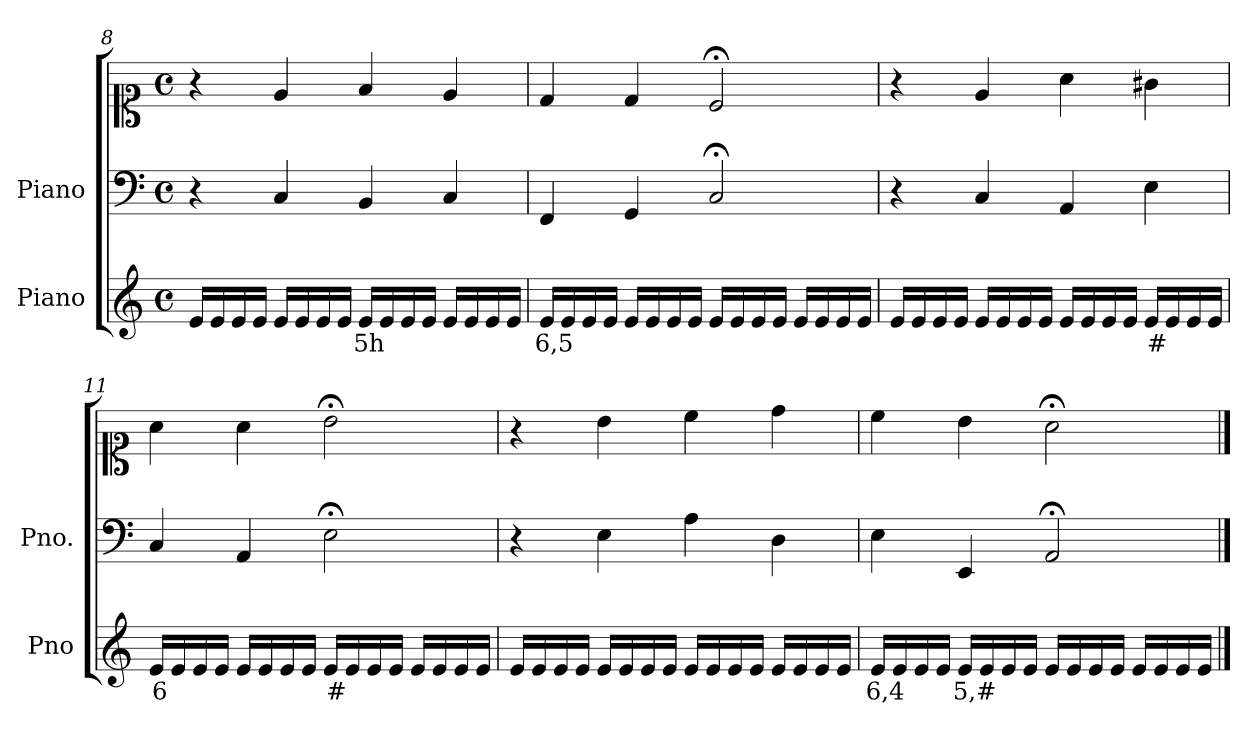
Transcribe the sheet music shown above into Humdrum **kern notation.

**kern	**text	**kern	**kern
*part2	*part2	*part1	*part1
*staff3	*staff3	*staff2	*staff1
*I"Piano	*	*I"Piano	*
*I'Pno	*	*I'Pno.	*
*clefG2	*	*clefF4	*clefC1
*k[]	*	*k[]	*k[]
*M4/4	*	*M4/4	*M4/4
*met(c)	*	*met(c)	*met(c)
=8	=8	=8	=8
16e/LL	.	4r	4r
16e/	.	.	.
16e/	.	.	.
16e/JJ	.	.	.
16e/LL	.	4C/	4e/
16e/	.	.	.
16e/	.	.	.
16e/JJ	.	.	.
!	!LO:LY:b	!	!
16e/LL	5h	4BB/	4f/
16e/	.	.	.
16e/	.	.	.
16e/JJ	.	.	.
16e/LL	.	4C/	4e/
16e/	.	.	.
16e/	.	.	.
16e/JJ	.	.	.
=9	=9	=9	=9
!	!LO:LY:b	!	!
16e/LL	6,5	4FF/	4d/
16e/	.	.	.
16e/	.	.	.
16e/JJ	.	.	.
16e/LL	.	4GG/	4d/
16e/	.	.	.
16e/	.	.	.
16e/JJ	.	.	.
16e/LL	.	2C;</	2c;</
16e/	.	.	.
16e/	.	.	.
16e/JJ	.	.	.
16e/LL	.	.	.
16e/	.	.	.
16e/	.	.	.
16e/JJ	.	.	.
=10	=10	=10	=10
16e/LL	.	4r	4r
16e/	.	.	.
16e/	.	.	.
16e/JJ	.	.	.
16e/LL	.	4C/	4e/
16e/	.	.	.
16e/	.	.	.
16e/JJ	.	.	.
16e/LL	.	4AA/	4a\
16e/	.	.	.
16e/	.	.	.
16e/JJ	.	.	.
!	!LO:LY:b	!	!
16e/LL	#	4E\	4g#X\
16e/	.	.	.
16e/	.	.	.
16e/JJ	.	.	.
=11	=11	=11	=11
!	!LO:LY:b	!	!
16e/LL	6	4C/	4a\
16e/	.	.	.
16e/	.	.	.
16e/JJ	.	.	.
16e/LL	.	4AA/	4a\
16e/	.	.	.
16e/	.	.	.
16e/JJ	.	.	.
!	!LO:LY:b	!	!
16e/LL	#	2E;<\	2b;<\
16e/	.	.	.
16e/	.	.	.
16e/JJ	.	.	.
16e/LL	.	.	.
16e/	.	.	.
16e/	.	.	.
16e/JJ	.	.	.
=12	=12	=12	=12
16e/LL	.	4r	4r
16e/	.	.	.
16e/	.	.	.
16e/JJ	.	.	.
16e/LL	.	4E\	4b\
16e/	.	.	.
16e/	.	.	.
16e/JJ	.	.	.
16e/LL	.	4A\	4cc\
16e/	.	.	.
16e/	.	.	.
16e/JJ	.	.	.
16e/LL	.	4D\	4dd\
16e/	.	.	.
16e/	.	.	.
16e/JJ	.	.	.
=13	=13	=13	=13
!	!LO:LY:b	!	!
16e/LL	6,4	4E\	4cc\
16e/	.	.	.
16e/	.	.	.
16e/JJ	.	.	.
!	!LO:LY:b	!	!
16e/LL	5,#	4EE/	4b\
16e/	.	.	.
16e/	.	.	.
16e/JJ	.	.	.
16e/LL	.	2AA;</	2a;<\
16e/	.	.	.
16e/	.	.	.
16e/JJ	.	.	.
16e/LL	.	.	.
16e/	.	.	.
16e/	.	.	.
16e/JJ	.	.	.
==	==	==	==
*-	*-	*-	*-
